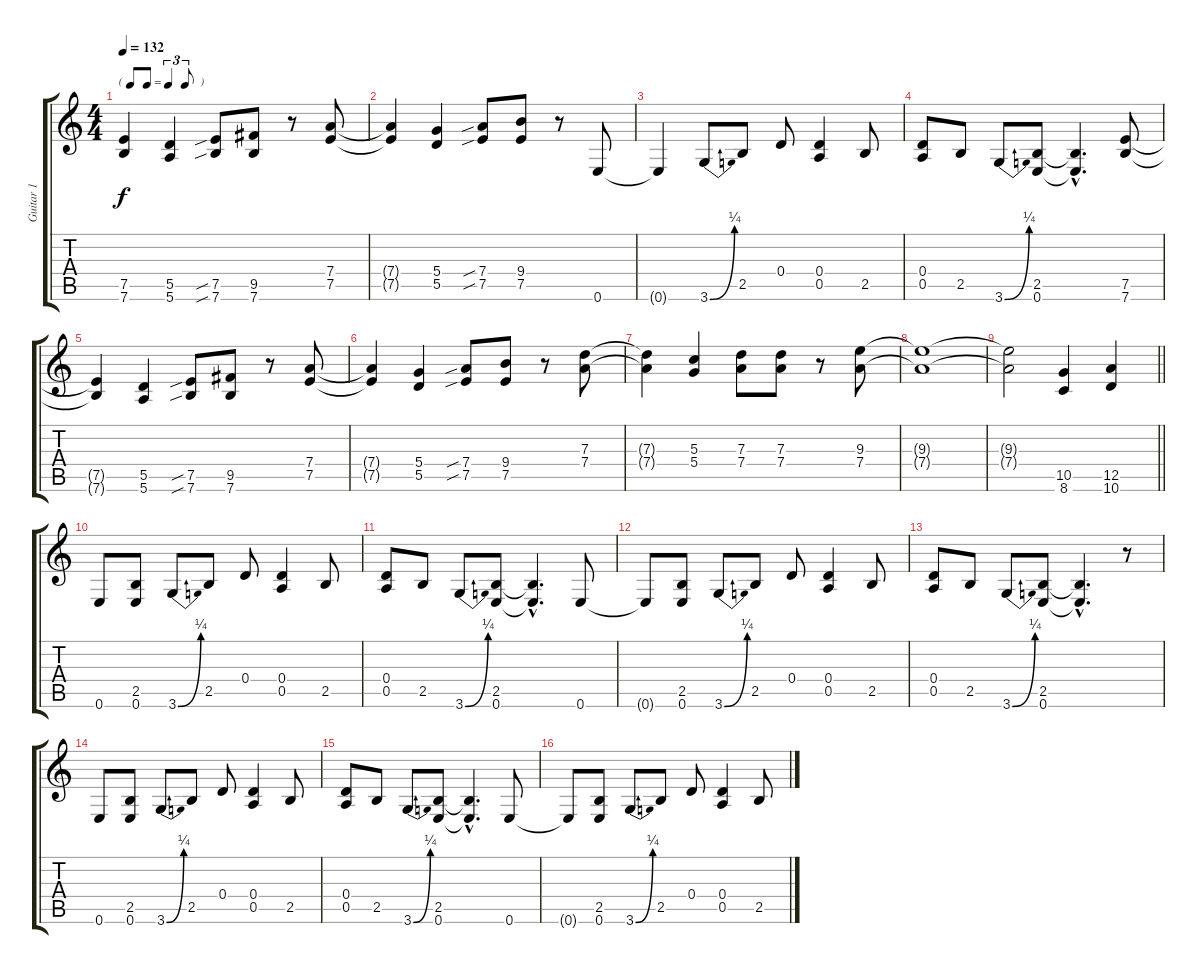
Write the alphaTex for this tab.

\track ("Guitar 1" "Guitar 1") {instrument overdrivenguitar}
\staff {score tabs}
\tuning (E4 B3 G3 D3 A2 E2) {hide}
\ts (4 4)
\tf triplet8th
\tempo 132
\clef g2
\ks c
(7.5{t} 7.6{t}).4{dy f} (5.5 5.6).4 (7.5{sib} 7.6{sib}).8 (9.5 7.6).8 r.8 (7.4 7.5).8 |
(7.4{t} 7.5{t}).4 (5.4 5.5).4 (7.4{sib} 7.5{sib}).8 (9.4 7.5).8 r.8 0.6.8 |
0.6{t}.4 3.6{be (bend 0 0 60 1)}.8 2.5.8 0.4.8 (0.4 0.5).4 2.5.8 |
(0.4 0.5).8 2.5.8 3.6{be (bend 0 0 60 1)}.8 (2.5 0.6).8 (2.5{hac t} 0.6{hac t}).4{d} (7.5 7.6).8 |
(7.5{t} 7.6{t}).4 (5.5 5.6).4 (7.5{sib} 7.6{sib}).8 (9.5 7.6).8 r.8 (7.4 7.5).8 |
(7.4{t} 7.5{t}).4 (5.4 5.5).4 (7.4{sib} 7.5{sib}).8 (9.4 7.5).8 r.8 (7.3 7.4).8 |
(7.3{t} 7.4{t}).4 (5.3 5.4).4 (7.3 7.4).8 (7.3 7.4).8 r.8 (9.3 7.4).8 |
(9.3{t} 7.4{t}).1 |
\barLineRight lightlight
(9.3{t} 7.4{t}).2 (10.5 8.6).4 (12.5 10.6).4 |
0.6.8 (2.5 0.6).8 3.6{be (bend 0 0 60 1)}.8 2.5.8 0.4.8 (0.4 0.5).4 2.5.8 |
(0.4 0.5).8 2.5.8 3.6{be (bend 0 0 60 1)}.8 (2.5 0.6).8 (2.5{hac t} 0.6{hac t}).4{d} 0.6.8 |
0.6{t}.8 (2.5 0.6).8 3.6{be (bend 0 0 60 1)}.8 2.5.8 0.4.8 (0.4 0.5).4 2.5.8 |
(0.4 0.5).8 2.5.8 3.6{be (bend 0 0 60 1)}.8 (2.5 0.6).8 (2.5{hac t} 0.6{hac t}).4{d} r.8 |
0.6.8 (2.5 0.6).8 3.6{be (bend 0 0 60 1)}.8 2.5.8 0.4.8 (0.4 0.5).4 2.5.8 |
(0.4 0.5).8 2.5.8 3.6{be (bend 0 0 60 1)}.8 (2.5 0.6).8 (2.5{hac t} 0.6{hac t}).4{d} 0.6.8 |
0.6{t}.8 (2.5 0.6).8 3.6{be (bend 0 0 60 1)}.8 2.5.8 0.4.8 (0.4 0.5).4 2.5.8
